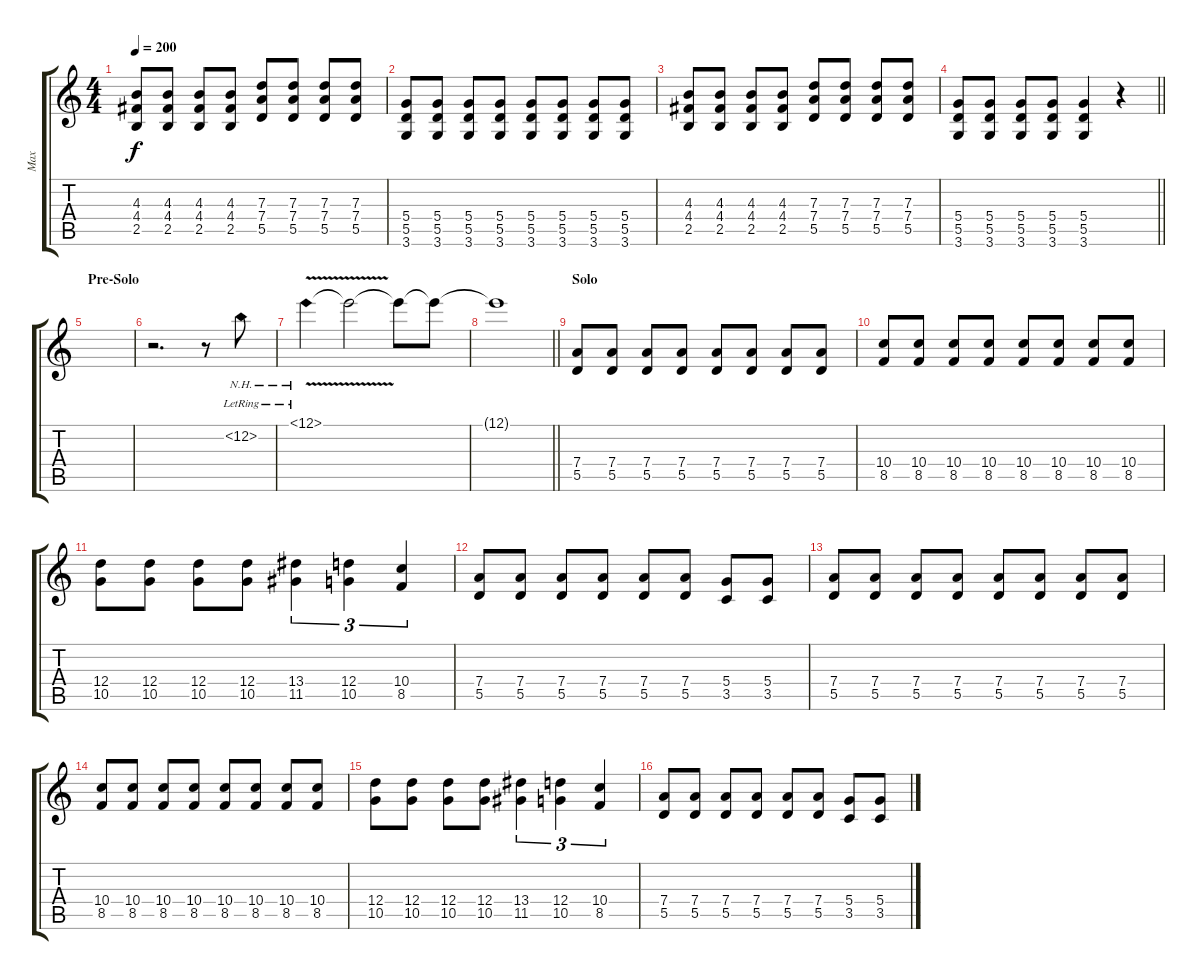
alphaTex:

\track ("Max" "Max") {instrument overdrivenguitar}
\staff {score tabs}
\tuning (E4 B3 G3 D3 A2 E2) {hide}
\ts (4 4)
\tempo 200
\clef g2
\ks c
(4.3 4.4 2.5).8{dy f} (4.3 4.4 2.5).8 (4.3 4.4 2.5).8 (4.3 4.4 2.5).8 (7.3 7.4 5.5).8 (7.3 7.4 5.5).8 (7.3 7.4 5.5).8 (7.3 7.4 5.5).8 |
(5.4 5.5 3.6).8 (5.4 5.5 3.6).8 (5.4 5.5 3.6).8 (5.4 5.5 3.6).8 (5.4 5.5 3.6).8 (5.4 5.5 3.6).8 (5.4 5.5 3.6).8 (5.4 5.5 3.6).8 |
(4.3 4.4 2.5).8 (4.3 4.4 2.5).8 (4.3 4.4 2.5).8 (4.3 4.4 2.5).8 (7.3 7.4 5.5).8 (7.3 7.4 5.5).8 (7.3 7.4 5.5).8 (7.3 7.4 5.5).8 |
\barLineRight lightlight
(5.4 5.5 3.6).8 (5.4 5.5 3.6).8 (5.4 5.5 3.6).8 (5.4 5.5 3.6).8 (5.4 5.5 3.6).4 r.4 |
\section ("" "Pre-Solo")
|
r.2{d} r.8 12.2{nh lr}.8 |
12.1{nh v lr}.4 12.1{t}.2 12.1{t}.8 12.1{t}.8 |
\barLineRight lightlight
12.1{t}.1 |
\section ("" "Solo ")
(7.4 5.5).8 (7.4 5.5).8 (7.4 5.5).8 (7.4 5.5).8 (7.4 5.5).8 (7.4 5.5).8 (7.4 5.5).8 (7.4 5.5).8 |
(10.4 8.5).8 (10.4 8.5).8 (10.4 8.5).8 (10.4 8.5).8 (10.4 8.5).8 (10.4 8.5).8 (10.4 8.5).8 (10.4 8.5).8 |
(12.4 10.5).8 (12.4 10.5).8 (12.4 10.5).8 (12.4 10.5).8 (13.4 11.5).4{tu (3 2)} (12.4 10.5).4{tu (3 2)} (10.4 8.5).4{tu (3 2)} |
(7.4 5.5).8 (7.4 5.5).8 (7.4 5.5).8 (7.4 5.5).8 (7.4 5.5).8 (7.4 5.5).8 (5.4 3.5).8 (5.4 3.5).8 |
(7.4 5.5).8 (7.4 5.5).8 (7.4 5.5).8 (7.4 5.5).8 (7.4 5.5).8 (7.4 5.5).8 (7.4 5.5).8 (7.4 5.5).8 |
(10.4 8.5).8 (10.4 8.5).8 (10.4 8.5).8 (10.4 8.5).8 (10.4 8.5).8 (10.4 8.5).8 (10.4 8.5).8 (10.4 8.5).8 |
(12.4 10.5).8 (12.4 10.5).8 (12.4 10.5).8 (12.4 10.5).8 (13.4 11.5).4{tu (3 2)} (12.4 10.5).4{tu (3 2)} (10.4 8.5).4{tu (3 2)} |
(7.4 5.5).8 (7.4 5.5).8 (7.4 5.5).8 (7.4 5.5).8 (7.4 5.5).8 (7.4 5.5).8 (5.4 3.5).8 (5.4 3.5).8
